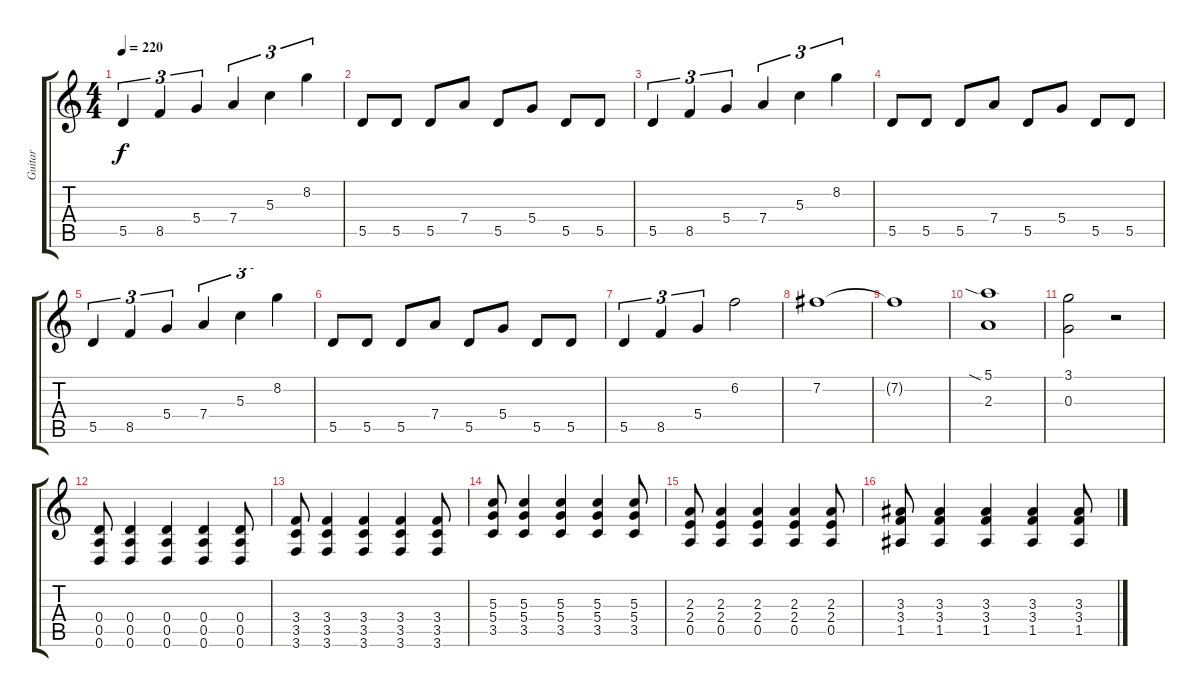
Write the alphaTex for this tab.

\track ("Guitar" "Guitar") {instrument distortionguitar}
\staff {score tabs}
\tuning (E4 B3 G3 D3 A2 D2) {hide}
\ts (4 4)
\tempo 220
\clef g2
\ks c
5.5.4{tu (3 2) dy f} 8.5.4{tu (3 2)} 5.4.4{tu (3 2)} 7.4.4{tu (3 2)} 5.3.4{tu (3 2)} 8.2.4{tu (3 2)} |
5.5.8 5.5.8 5.5.8 7.4.8 5.5.8 5.4.8 5.5.8 5.5.8 |
5.5.4{tu (3 2)} 8.5.4{tu (3 2)} 5.4.4{tu (3 2)} 7.4.4{tu (3 2)} 5.3.4{tu (3 2)} 8.2.4{tu (3 2)} |
5.5.8 5.5.8 5.5.8 7.4.8 5.5.8 5.4.8 5.5.8 5.5.8 |
5.5.4{tu (3 2)} 8.5.4{tu (3 2)} 5.4.4{tu (3 2)} 7.4.4{tu (3 2)} 5.3.4{tu (3 2)} 8.2.4{tu (3 2)} |
5.5.8 5.5.8 5.5.8 7.4.8 5.5.8 5.4.8 5.5.8 5.5.8 |
5.5.4{tu (3 2)} 8.5.4{tu (3 2)} 5.4.4{tu (3 2)} 6.2.2 |
7.2.1 |
7.2{t}.1 |
(5.1{sia} 2.3).1 |
(3.1 0.3).2 r.2 |
(0.4 0.5 0.6).8 (0.4 0.5 0.6).4 (0.4 0.5 0.6).4 (0.4 0.5 0.6).4 (0.4 0.5 0.6).8 |
(3.4 3.5 3.6).8 (3.4 3.5 3.6).4 (3.4 3.5 3.6).4 (3.4 3.5 3.6).4 (3.4 3.5 3.6).8 |
(5.3 5.4 3.5).8 (5.3 5.4 3.5).4 (5.3 5.4 3.5).4 (5.3 5.4 3.5).4 (5.3 5.4 3.5).8 |
(2.3 2.4 0.5).8 (2.3 2.4 0.5).4 (2.3 2.4 0.5).4 (2.3 2.4 0.5).4 (2.3 2.4 0.5).8 |
(3.3 3.4 1.5).8 (3.3 3.4 1.5).4 (3.3 3.4 1.5).4 (3.3 3.4 1.5).4 (3.3 3.4 1.5).8
